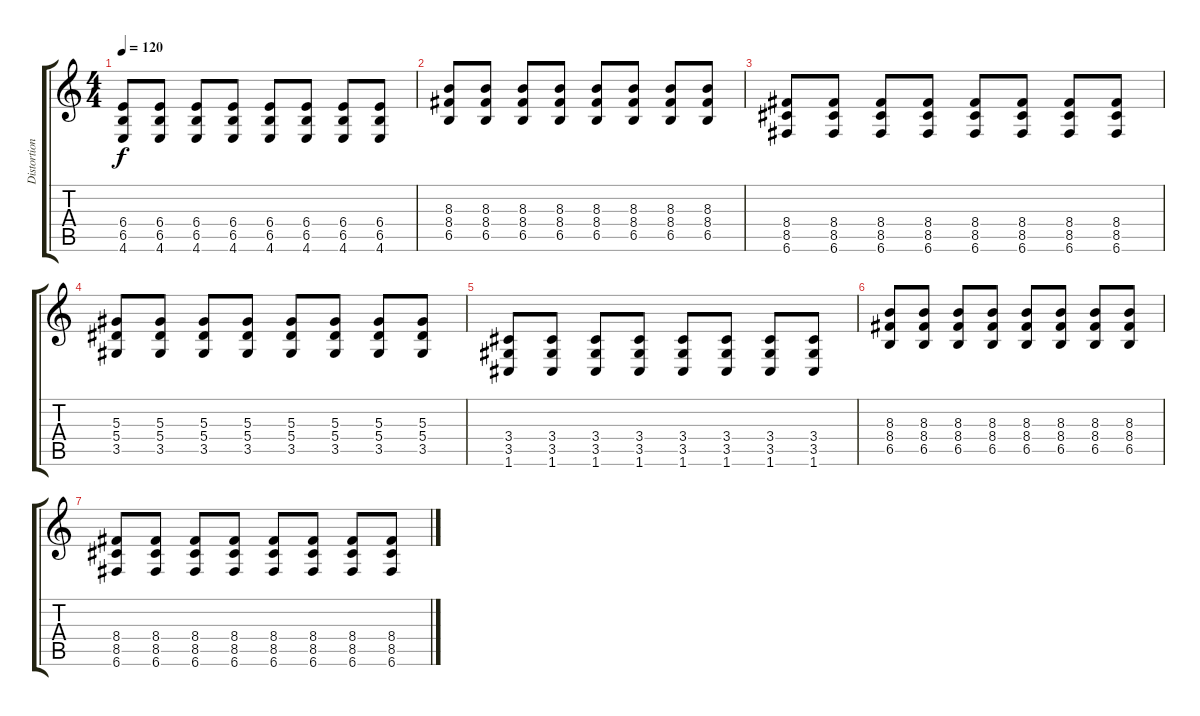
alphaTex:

\track ("Distortion 2" "Distortion") {instrument overdrivenguitar}
\staff {score tabs}
\tuning (C4 G3 Eb3 Bb2 F2 C2) {hide}
\ts (4 4)
\tempo 120
\clef g2
\ks c
(6.4 6.5 4.6).8{dy f} (6.4 6.5 4.6).8 (6.4 6.5 4.6).8 (6.4 6.5 4.6).8 (6.4 6.5 4.6).8 (6.4 6.5 4.6).8 (6.4 6.5 4.6).8 (6.4 6.5 4.6).8 |
(8.3 8.4 6.5).8 (8.3 8.4 6.5).8 (8.3 8.4 6.5).8 (8.3 8.4 6.5).8 (8.3 8.4 6.5).8 (8.3 8.4 6.5).8 (8.3 8.4 6.5).8 (8.3 8.4 6.5).8 |
(8.4 8.5 6.6).8 (8.4 8.5 6.6).8 (8.4 8.5 6.6).8 (8.4 8.5 6.6).8 (8.4 8.5 6.6).8 (8.4 8.5 6.6).8 (8.4 8.5 6.6).8 (8.4 8.5 6.6).8 |
(5.3 5.4 3.5).8 (5.3 5.4 3.5).8 (5.3 5.4 3.5).8 (5.3 5.4 3.5).8 (5.3 5.4 3.5).8 (5.3 5.4 3.5).8 (5.3 5.4 3.5).8 (5.3 5.4 3.5).8 |
(3.4 3.5 1.6).8 (3.4 3.5 1.6).8 (3.4 3.5 1.6).8 (3.4 3.5 1.6).8 (3.4 3.5 1.6).8 (3.4 3.5 1.6).8 (3.4 3.5 1.6).8 (3.4 3.5 1.6).8 |
(8.3 8.4 6.5).8 (8.3 8.4 6.5).8 (8.3 8.4 6.5).8 (8.3 8.4 6.5).8 (8.3 8.4 6.5).8 (8.3 8.4 6.5).8 (8.3 8.4 6.5).8 (8.3 8.4 6.5).8 |
(8.4 8.5 6.6).8 (8.4 8.5 6.6).8 (8.4 8.5 6.6).8 (8.4 8.5 6.6).8 (8.4 8.5 6.6).8 (8.4 8.5 6.6).8 (8.4 8.5 6.6).8 (8.4 8.5 6.6).8
